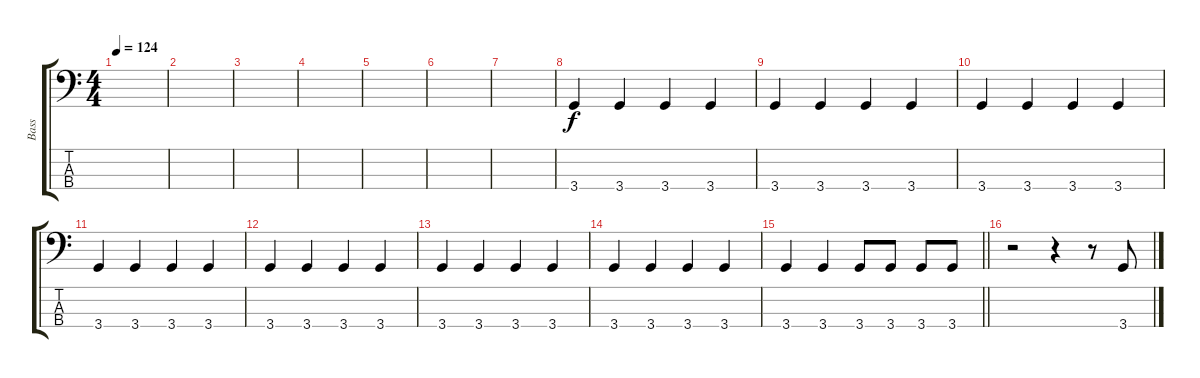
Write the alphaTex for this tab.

\track ("Bass" "Bass") {instrument electricbassfinger}
\staff {score tabs}
\tuning (G2 D2 A1 E1) {hide}
\ts (4 4)
\tempo 124
\clef f4
\ks c
|
|
|
|
|
|
|
3.4.4 3.4.4 3.4.4 3.4.4 |
3.4.4 3.4.4 3.4.4 3.4.4 |
3.4.4 3.4.4 3.4.4 3.4.4 |
3.4.4 3.4.4 3.4.4 3.4.4 |
3.4.4 3.4.4 3.4.4 3.4.4 |
3.4.4 3.4.4 3.4.4 3.4.4 |
3.4.4 3.4.4 3.4.4 3.4.4 |
\barLineRight lightlight
3.4.4 3.4.4 3.4.8 3.4.8 3.4.8 3.4.8 |
r.2 r.4 r.8 3.4.8
